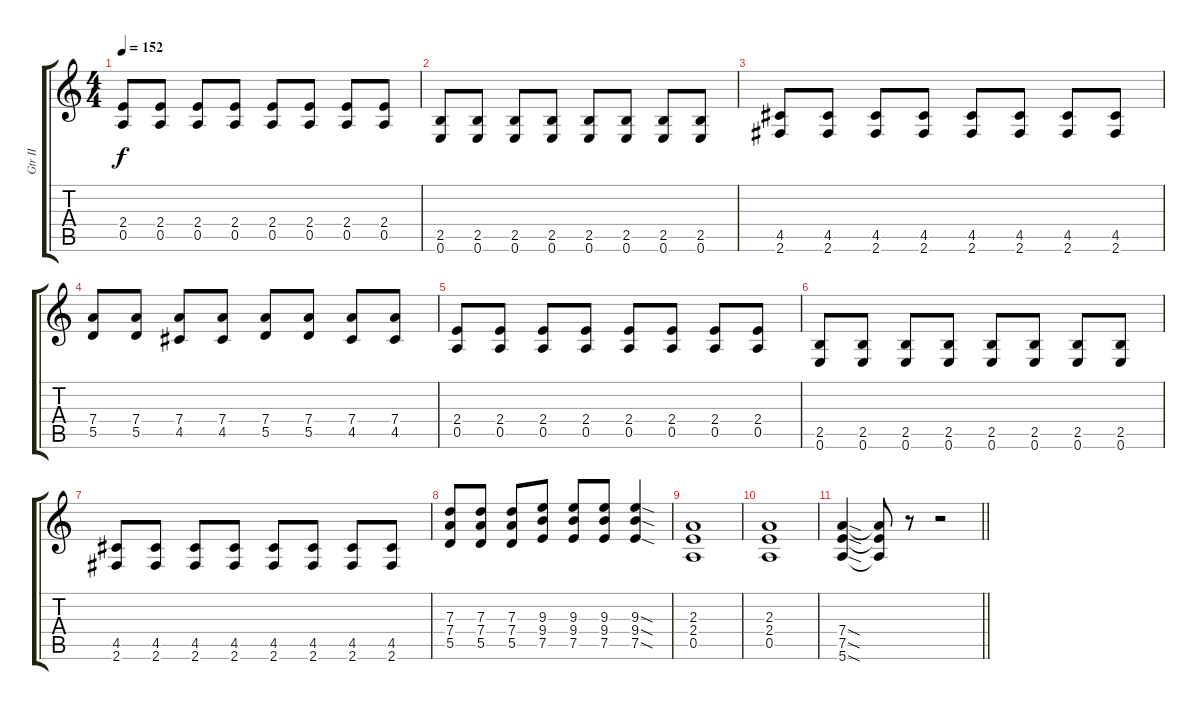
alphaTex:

\track ("Gtr II" "Gtr II") {instrument distortionguitar}
\staff {score tabs}
\tuning (E4 B3 G3 D3 A2 E2) {hide}
\ts (4 4)
\tempo 152
\clef g2
\ks c
(2.4 0.5).8{dy f} (2.4 0.5).8 (2.4 0.5).8 (2.4 0.5).8 (2.4 0.5).8 (2.4 0.5).8 (2.4 0.5).8 (2.4 0.5).8 |
(2.5 0.6).8 (2.5 0.6).8 (2.5 0.6).8 (2.5 0.6).8 (2.5 0.6).8 (2.5 0.6).8 (2.5 0.6).8 (2.5 0.6).8 |
(4.5 2.6).8 (4.5 2.6).8 (4.5 2.6).8 (4.5 2.6).8 (4.5 2.6).8 (4.5 2.6).8 (4.5 2.6).8 (4.5 2.6).8 |
(7.4 5.5).8 (7.4 5.5).8 (7.4 4.5).8 (7.4 4.5).8 (7.4 5.5).8 (7.4 5.5).8 (7.4 4.5).8 (7.4 4.5).8 |
(2.4 0.5).8 (2.4 0.5).8 (2.4 0.5).8 (2.4 0.5).8 (2.4 0.5).8 (2.4 0.5).8 (2.4 0.5).8 (2.4 0.5).8 |
(2.5 0.6).8 (2.5 0.6).8 (2.5 0.6).8 (2.5 0.6).8 (2.5 0.6).8 (2.5 0.6).8 (2.5 0.6).8 (2.5 0.6).8 |
(4.5 2.6).8 (4.5 2.6).8 (4.5 2.6).8 (4.5 2.6).8 (4.5 2.6).8 (4.5 2.6).8 (4.5 2.6).8 (4.5 2.6).8 |
(7.3 7.4 5.5).8 (7.3 7.4 5.5).8 (7.3 7.4 5.5).8 (9.3 9.4 7.5).8 (9.3 9.4 7.5).8 (9.3 9.4 7.5).8 (9.3{sod} 9.4{sod} 7.5{sod}).4 |
(2.3 2.4 0.5).1 |
(2.3 2.4 0.5).1 |
\barLineRight lightlight
(7.4{sod} 7.5{sod} 5.6{sod}).4 (7.4{t} 7.5{t} 5.6{t}).8 r.8 r.2
